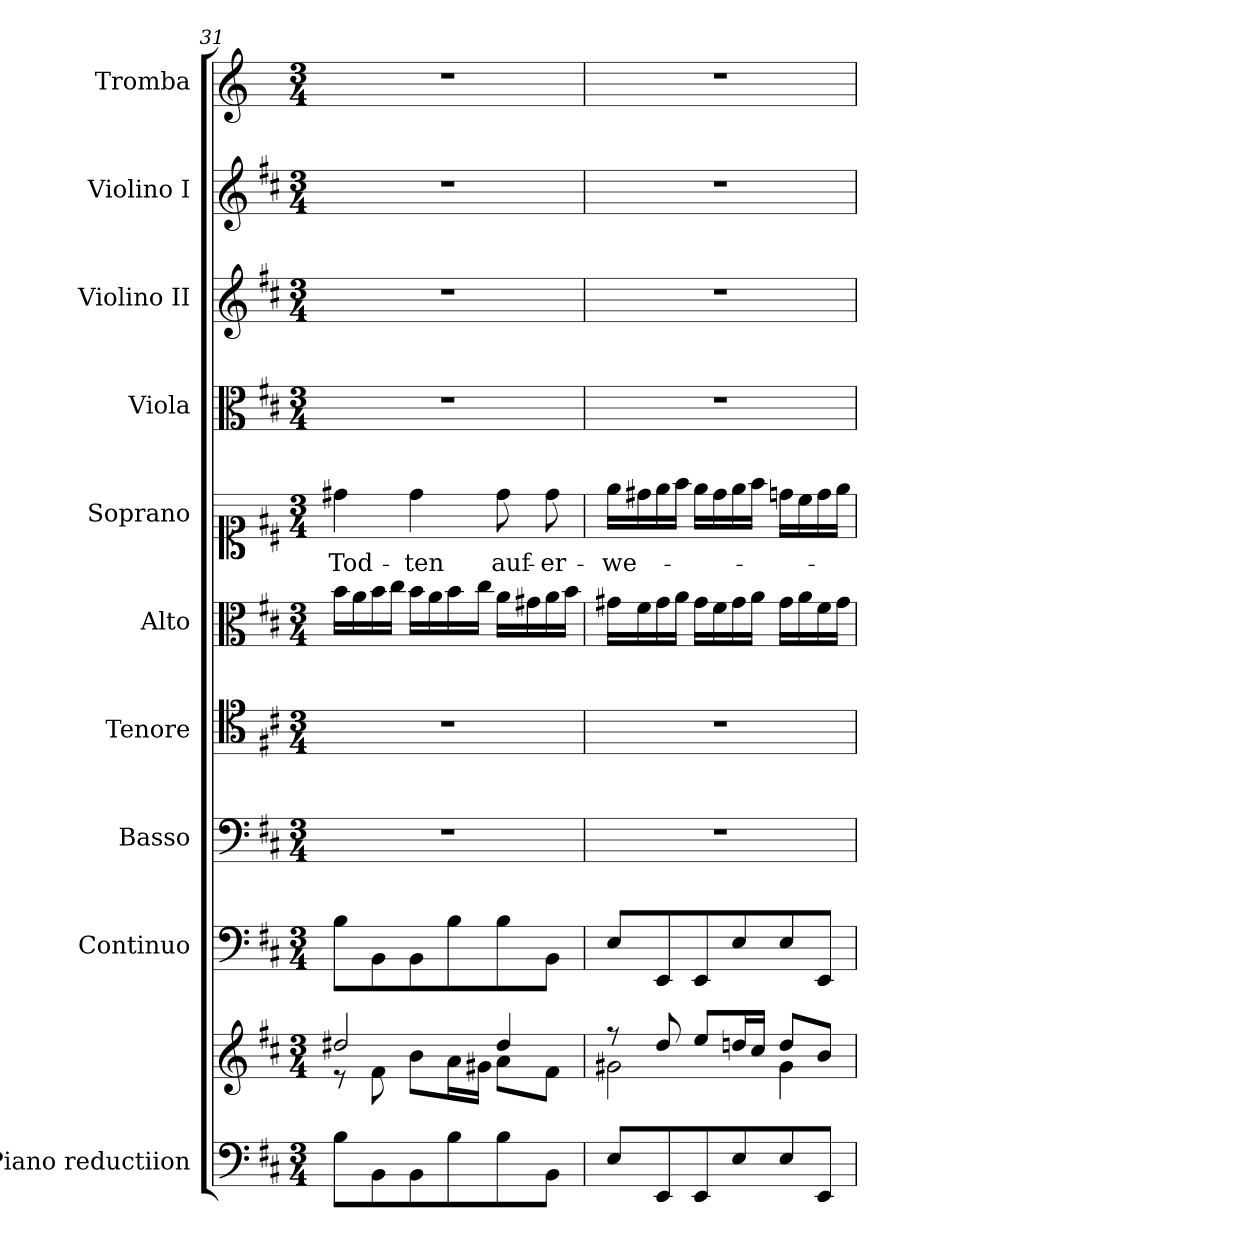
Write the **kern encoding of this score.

**kern	**kern	**kern	**kern	**kern	**kern	**kern	**text	**kern	**kern	**kern	**kern
*part10	*part10	*part9	*part8	*part7	*part6	*part5	*part5	*part4	*part3	*part2	*part1
*staff11	*staff10	*staff9	*staff8	*staff7	*staff6	*staff5	*staff5	*staff4	*staff3	*staff2	*staff1
*I"Piano reductiion	*	*I"Continuo	*I"Basso	*I"Tenore	*I"Alto	*I"Soprano	*	*I"Viola	*I"Violino II	*I"Violino I	*I"Tromba
*I'Pno	*	*	*	*	*	*	*	*I'Vla	*I'Vln	*I'Vln	*
*clefF4	*clefG2	*clefF4	*clefF4	*clefC4	*clefC3	*clefC1	*	*clefC3	*clefG2	*clefG2	*clefG2
*	*	*	*	*	*	*	*	*	*	*	*ITrd-1c-2
*k[f#c#]	*k[f#c#]	*k[f#c#]	*k[f#c#]	*k[f#c#]	*k[f#c#]	*k[f#c#]	*	*k[f#c#]	*k[f#c#]	*k[f#c#]	*k[f#c#]
*M3/4	*M3/4	*M3/4	*M3/4	*M3/4	*M3/4	*M3/4	*	*M3/4	*M3/4	*M3/4	*M3/4
=31	=31	=31	=31	=31	=31	=31	=31	=31	=31	=31	=31
*	*^	*	*	*	*	*	*	*	*	*	*
!	!	!	!	!	!	!	!	!LO:LY:b	!	!	!	!
8B\L	2dd#X/	8r	8B\L	2.r	2.r	16b\LL	4dd#X\	Tod-	2.r	2.r	2.r	2.r
.	.	.	.	.	.	16a\	.	.	.	.	.	.
8BB\	.	8f#\	8BB\	.	.	16b\	.	.	.	.	.	.
.	.	.	.	.	.	16cc#\JJ	.	.	.	.	.	.
!	!	!	!	!	!	!	!	!LO:LY:b	!	!	!	!
8BB\	.	8b\L	8BB\	.	.	16b\LL	4dd#\	-ten	.	.	.	.
.	.	.	.	.	.	16a\	.	.	.	.	.	.
8B\	.	16a\L	8B\	.	.	16b\	.	.	.	.	.	.
.	.	16g#X\JJ	.	.	.	16cc#\JJ	.	.	.	.	.	.
!	!	!	!	!	!	!	!	!LO:LY:b	!	!	!	!
8B\	4dd#/	8a\L	8B\	.	.	16a\LL	8dd#\	auf-	.	.	.	.
.	.	.	.	.	.	16g#X\	.	.	.	.	.	.
!	!	!	!	!	!	!	!	!LO:LY:b	!	!	!	!
8BB\J	.	8f#\J	8BB\J	.	.	16a\	8dd#\	-er-	.	.	.	.
.	.	.	.	.	.	16b\JJ	.	.	.	.	.	.
=32	=32	=32	=32	=32	=32	=32	=32	=32	=32	=32	=32	=32
!	!	!	!	!	!	!	!	!LO:LY:b	!	!	!	!
8E/L	8r	2g#X\	8E/L	2.r	2.r	16g#X\LL	16ee\LL	-we-	2.r	2.r	2.r	2.r
.	.	.	.	.	.	16f#\	16dd#X\	.	.	.	.	.
8EE/	8dd/	.	8EE/	.	.	16g#\	16ee\	.	.	.	.	.
.	.	.	.	.	.	16a\JJ	16ff#\JJ	.	.	.	.	.
8EE/	8ee/L	.	8EE/	.	.	16g#\LL	16ee\LL	.	.	.	.	.
.	.	.	.	.	.	16f#\	16dd#\	.	.	.	.	.
8E/	16ddn/L	.	8E/	.	.	16g#\	16ee\	.	.	.	.	.
.	16cc#/JJ	.	.	.	.	16a\JJ	16ff#\JJ	.	.	.	.	.
8E/	8dd/L	4g#\	8E/	.	.	16g#\LL	16ddn\LL	.	.	.	.	.
.	.	.	.	.	.	16a\	16cc#\	.	.	.	.	.
8EE/J	8b/J	.	8EE/J	.	.	16f#\	16dd\	.	.	.	.	.
.	.	.	.	.	.	16g#\JJ	16ee\JJ	.	.	.	.	.
*	*v	*v	*	*	*	*	*	*	*	*	*	*
=	=	=	=	=	=	=	=	=	=	=	=
*-	*-	*-	*-	*-	*-	*-	*-	*-	*-	*-	*-
